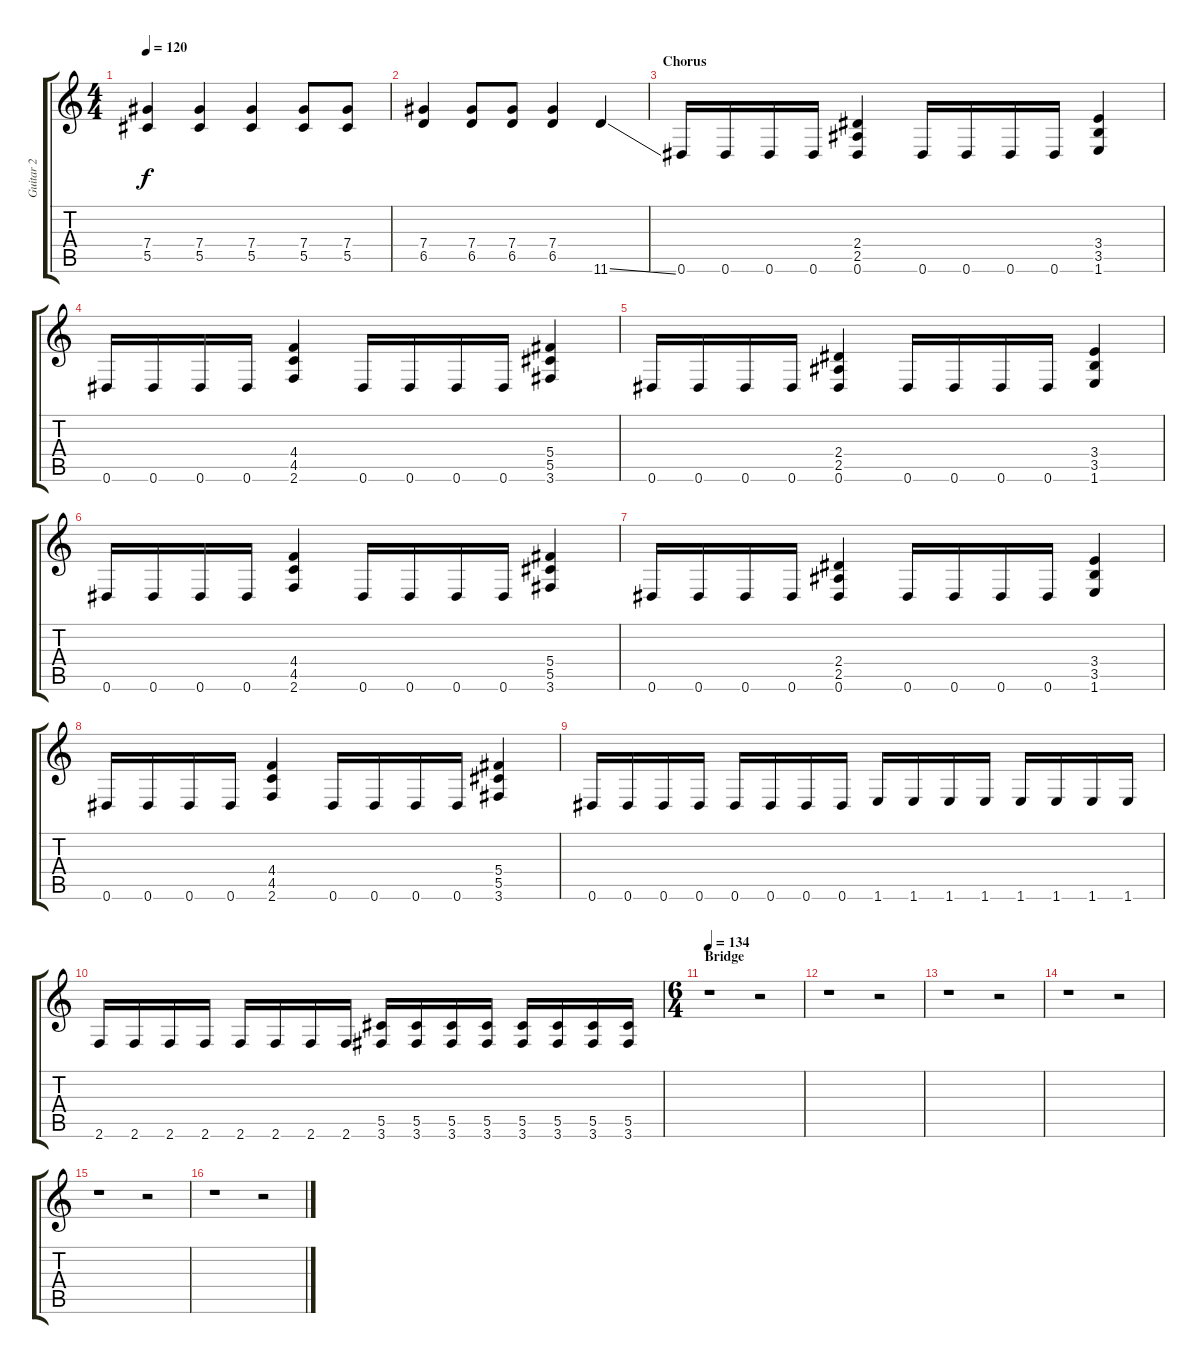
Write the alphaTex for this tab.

\track ("Guitar 2" "Guitar 2") {instrument distortionguitar}
\staff {score tabs}
\tuning (Eb4 Bb3 Gb3 Db3 Ab2 Eb2) {hide}
\ts (4 4)
\tempo 120
\clef g2
\ks c
(7.4 5.5).4{dy f} (7.4 5.5).4 (7.4 5.5).4 (7.4 5.5).8 (7.4 5.5).8 |
(7.4 6.5).4 (7.4 6.5).8 (7.4 6.5).8 (7.4 6.5).4 11.6{ss}.4 |
\section ("" "Chorus")
0.6.16 0.6.16 0.6.16 0.6.16 (2.4 2.5 0.6).4 0.6.16 0.6.16 0.6.16 0.6.16 (3.4 3.5 1.6).4 |
0.6.16 0.6.16 0.6.16 0.6.16 (4.4 4.5 2.6).4 0.6.16 0.6.16 0.6.16 0.6.16 (5.4 5.5 3.6).4 |
0.6.16 0.6.16 0.6.16 0.6.16 (2.4 2.5 0.6).4 0.6.16 0.6.16 0.6.16 0.6.16 (3.4 3.5 1.6).4 |
0.6.16 0.6.16 0.6.16 0.6.16 (4.4 4.5 2.6).4 0.6.16 0.6.16 0.6.16 0.6.16 (5.4 5.5 3.6).4 |
0.6.16 0.6.16 0.6.16 0.6.16 (2.4 2.5 0.6).4 0.6.16 0.6.16 0.6.16 0.6.16 (3.4 3.5 1.6).4 |
0.6.16 0.6.16 0.6.16 0.6.16 (4.4 4.5 2.6).4 0.6.16 0.6.16 0.6.16 0.6.16 (5.4 5.5 3.6).4 |
0.6.16 0.6.16 0.6.16 0.6.16 0.6.16 0.6.16 0.6.16 0.6.16 1.6.16 1.6.16 1.6.16 1.6.16 1.6.16 1.6.16 1.6.16 1.6.16 |
2.6.16 2.6.16 2.6.16 2.6.16 2.6.16 2.6.16 2.6.16 2.6.16 (5.5 3.6).16 (5.5 3.6).16 (5.5 3.6).16 (5.5 3.6).16 (5.5 3.6).16 (5.5 3.6).16 (5.5 3.6).16 (5.5 3.6).16 |
\ts (6 4)
\section ("" "Bridge")
\tempo 134
r.1 r.2 |
r.1 r.2 |
r.1 r.2 |
r.1 r.2 |
r.1 r.2 |
r.1 r.2
